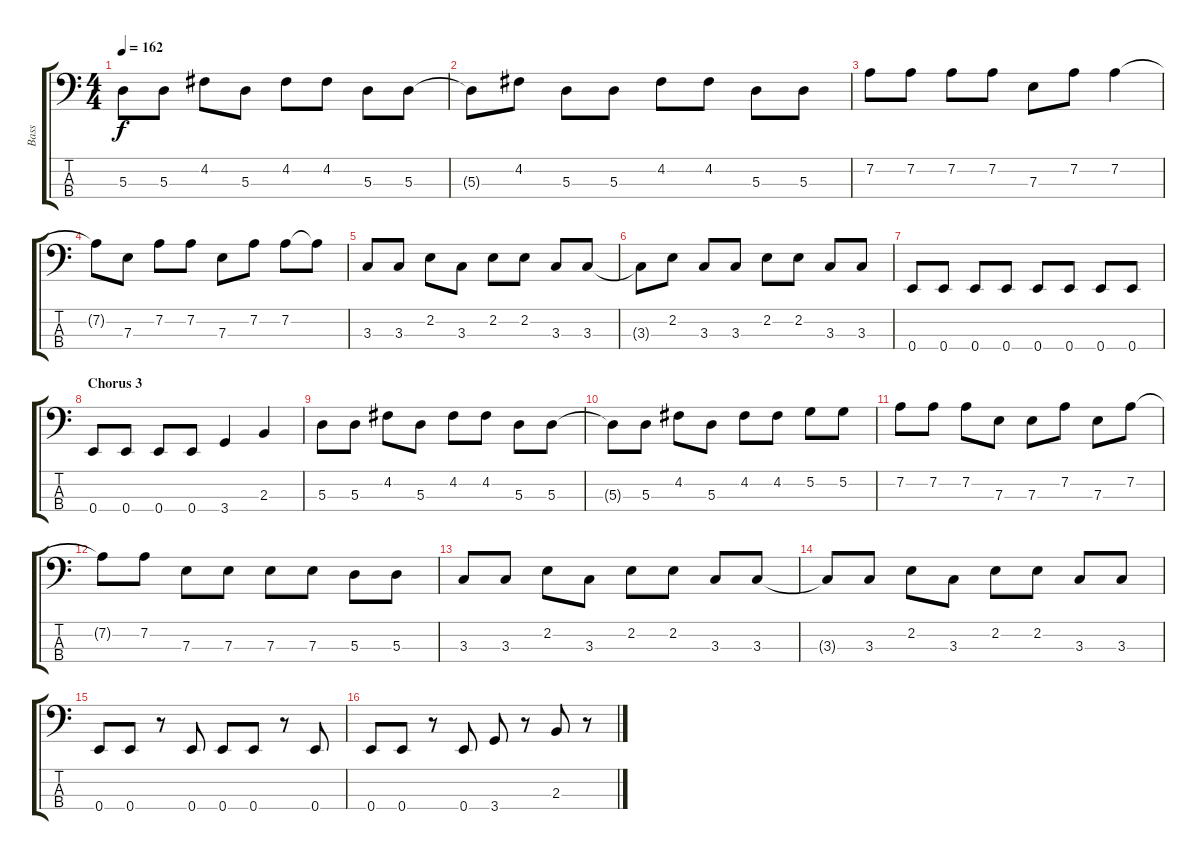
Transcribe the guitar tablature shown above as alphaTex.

\track ("Bass" "Bass") {instrument electricbassfinger}
\staff {score tabs}
\tuning (G2 D2 A1 E1) {hide}
\ts (4 4)
\tempo 162
\clef f4
\ks c
5.3.8{dy f} 5.3.8 4.2.8 5.3.8 4.2.8 4.2.8 5.3.8 5.3.8 |
5.3{t}.8 4.2.8 5.3.8 5.3.8 4.2.8 4.2.8 5.3.8 5.3.8 |
7.2.8 7.2.8 7.2.8 7.2.8 7.3.8 7.2.8 7.2.4 |
7.2{t}.8 7.3.8 7.2.8 7.2.8 7.3.8 7.2.8 7.2.8 7.2{t}.8 |
3.3.8 3.3.8 2.2.8 3.3.8 2.2.8 2.2.8 3.3.8 3.3.8 |
3.3{t}.8 2.2.8 3.3.8 3.3.8 2.2.8 2.2.8 3.3.8 3.3.8 |
0.4.8 0.4.8 0.4.8 0.4.8 0.4.8 0.4.8 0.4.8 0.4.8 |
\section ("" "Chorus 3")
0.4.8 0.4.8 0.4.8 0.4.8 3.4.4 2.3.4 |
5.3.8 5.3.8 4.2.8 5.3.8 4.2.8 4.2.8 5.3.8 5.3.8 |
5.3{t}.8 5.3.8 4.2.8 5.3.8 4.2.8 4.2.8 5.2.8 5.2.8 |
7.2.8 7.2.8 7.2.8 7.3.8 7.3.8 7.2.8 7.3.8 7.2.8 |
7.2{t}.8 7.2.8 7.3.8 7.3.8 7.3.8 7.3.8 5.3.8 5.3.8 |
3.3.8 3.3.8 2.2.8 3.3.8 2.2.8 2.2.8 3.3.8 3.3.8 |
3.3{t}.8 3.3.8 2.2.8 3.3.8 2.2.8 2.2.8 3.3.8 3.3.8 |
0.4.8 0.4.8 r.8 0.4.8 0.4.8 0.4.8 r.8 0.4.8 |
0.4.8 0.4.8 r.8 0.4.8 3.4.8 r.8 2.3.8 r.8
